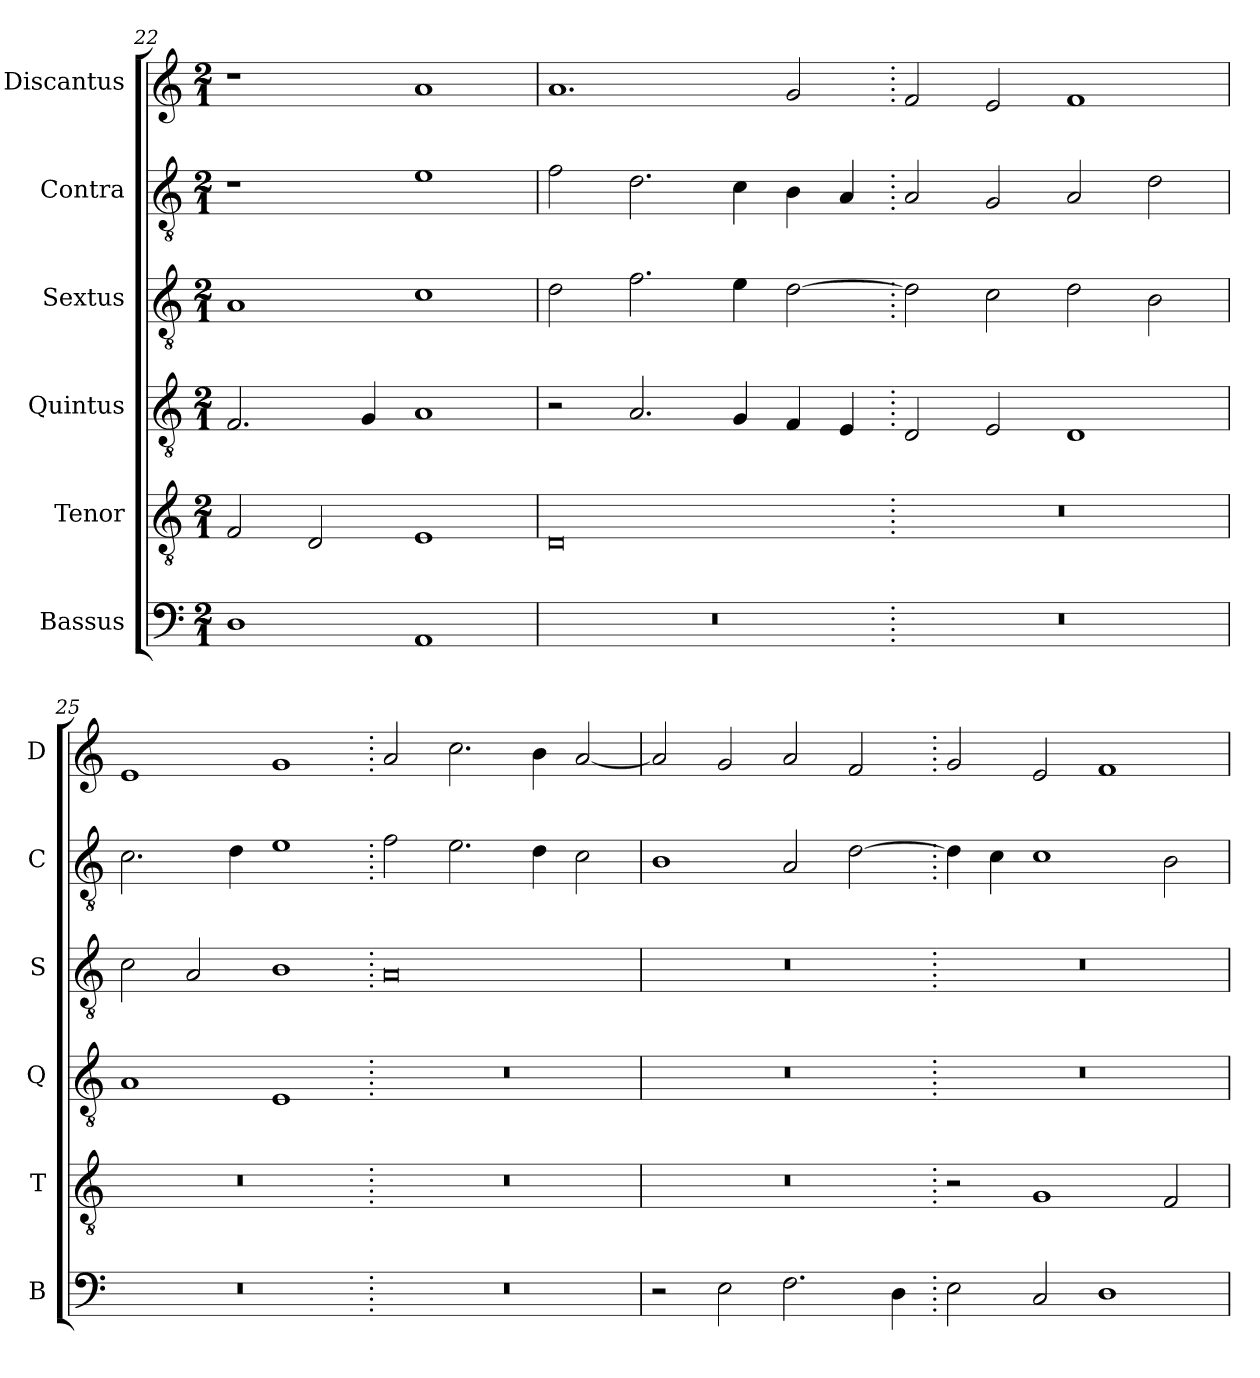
**kern	**kern	**kern	**kern	**kern	**kern
*part6	*part5	*part4	*part3	*part2	*part1
*staff6	*staff5	*staff4	*staff3	*staff2	*staff1
*I"Bassus	*I"Tenor	*I"Quintus	*I"Sextus	*I"Contra	*I"Discantus
*I'B	*I'T	*I'Q	*I'S	*I'C	*I'D
*clefF4	*clefGv2	*clefGv2	*clefGv2	*clefGv2	*clefG2
*k[]	*k[]	*k[]	*k[]	*k[]	*k[]
*M2/1	*M2/1	*M2/1	*M2/1	*M2/1	*M2/1
=22	=22	=22	=22	=22	=22
1D	2F/	2.F/	1A	1r	1r
.	2D/	.	.	.	.
.	.	4G/	.	.	.
1AA	1E	1A	1c	1e	1a
=23	=23	=23	=23	=23	=23
0r	0D	2r	2d\	2f\	1.a
.	.	2.A/	2.f\	2.d\	.
.	.	4G/	4e\	4c\	.
.	.	4F/	[2d\	4B\	2g/
.	.	4E/	.	4A/	.
=24.	=24.	=24.	=24.	=24.	=24.
0r	0r	2D/	2d\]	2A/	2f/
.	.	2E/	2c\	2G/	2e/
.	.	1D	2d\	2A/	1f
.	.	.	2B\	2d\	.
=25	=25	=25	=25	=25	=25
0r	0r	1A	2c\	2.c\	1e
.	.	.	2A/	.	.
.	.	.	.	4d\	.
.	.	1E	1B	1e	1g
=26.	=26.	=26.	=26.	=26.	=26.
0r	0r	0r	0A	2f\	2a/
.	.	.	.	2.e\	2.cc\
.	.	.	.	4d\	4b\
.	.	.	.	2c\	[2a/
=27	=27	=27	=27	=27	=27
2r	0r	0r	0r	1B	2a/]
2E\	.	.	.	.	2g/
2.F\	.	.	.	2A/	2a/
.	.	.	.	[2d\	2f/
4D\	.	.	.	.	.
=28.	=28.	=28.	=28.	=28.	=28.
2E\	2r	0r	0r	4d\]	2g/
.	.	.	.	4c\	.
2C/	1G	.	.	1c	2e/
1D	.	.	.	.	1f
.	2F/	.	.	2B\	.
=	=	=	=	=	=
*-	*-	*-	*-	*-	*-
